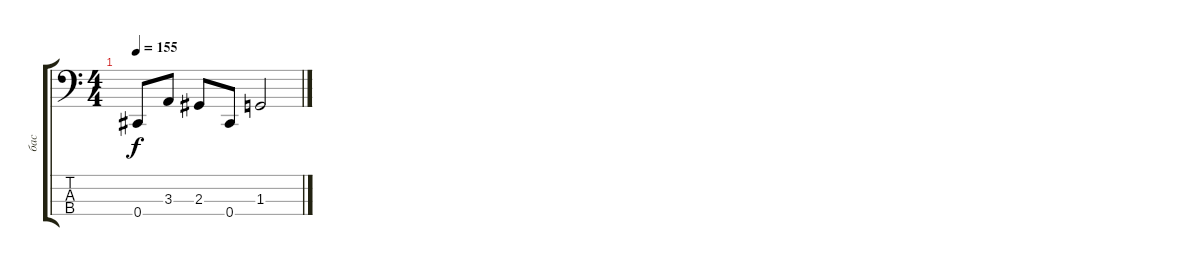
\track ("бас" "бас") {instrument electricbassfinger}
\staff {score tabs}
\tuning (E2 B1 Gb1 Db1) {hide}
\ts (4 4)
\tempo 155
\clef f4
\ks c
0.4.8{dy f} 3.3.8 2.3.8 0.4.8 1.3.2
